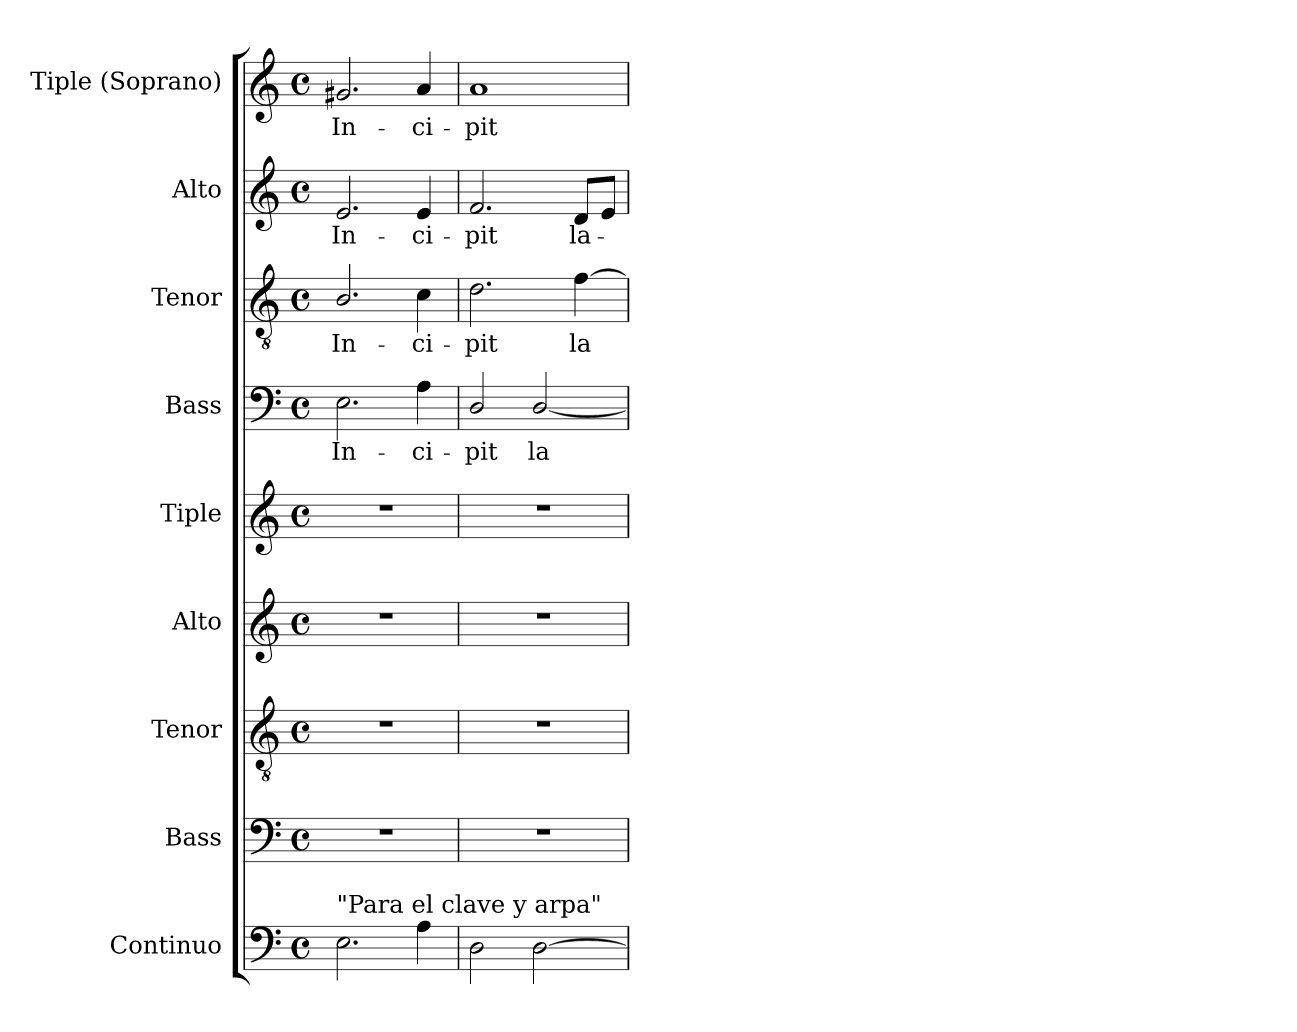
**kern	**kern	**kern	**kern	**kern	**kern	**text	**kern	**text	**kern	**text	**kern	**text
*part9	*part8	*part7	*part6	*part5	*part4	*part4	*part3	*part3	*part2	*part2	*part1	*part1
*staff9	*staff8	*staff7	*staff6	*staff5	*staff4	*staff4	*staff3	*staff3	*staff2	*staff2	*staff1	*staff1
*I"Continuo	*I"Bass	*I"Tenor	*I"Alto	*I"Tiple	*I"Bass	*	*I"Tenor	*	*I"Alto	*	*I"Tiple (Soprano)	*
*I'Cont.	*I'B.	*I'T.	*I'A.	*	*I'B.	*	*I'T.	*	*I'A.	*	*I'S.	*
!!LO:PB:g=z
*clefF4	*clefF4	*clefGv2	*clefG2	*clefG2	*clefF4	*	*clefGv2	*	*clefG2	*	*clefG2	*
*	*	*ITrd7c12	*	*	*	*	*ITrd7c12	*	*	*	*	*
*k[]	*k[]	*k[]	*k[]	*k[]	*k[]	*	*k[]	*	*k[]	*	*k[]	*
*C:	*C:	*C:	*C:	*C:	*C:	*	*C:	*	*C:	*	*C:	*
*M4/4	*M4/4	*M4/4	*M4/4	*M4/4	*M4/4	*	*M4/4	*	*M4/4	*	*M4/4	*
*met(c)	*met(c)	*met(c)	*met(c)	*met(c)	*met(c)	*	*met(c)	*	*met(c)	*	*met(c)	*
=1	=1	=1	=1	=1	=1	=1	=1	=1	=1	=1	=1	=1
!	!	!	!	!	!	!LO:LY:b:color=#000000	!	!	!	!	!	!
!	!	!	!	!	!	!	!	!LO:LY:b:color=#000000	!	!	!	!
!	!	!	!	!	!	!	!	!	!	!LO:LY:b:color=#000000	!	!
!LO:TX:a:t="Para el clave y arpa"	!	!	!	!	!	!	!	!	!	!	!	!
!	!	!	!	!	!	!	!	!	!	!	!	!LO:LY:b:color=#000000
2.Ei\	1r	1r	1r	1r	2.Ei\	In-	2.BBi/	In-	2.ei/	In-	2.g#Xi/	In-
!	!	!	!	!	!	!LO:LY:b:color=#000000	!	!	!	!	!	!
!	!	!	!	!	!	!	!	!LO:LY:b:color=#000000	!	!	!	!
!	!	!	!	!	!	!	!	!	!	!LO:LY:b:color=#000000	!	!
!	!	!	!	!	!	!	!	!	!	!	!	!LO:LY:b:color=#000000
4Ai\	.	.	.	.	4Ai\	-ci-	4Ci\	-ci-	4ei/	-ci-	4ai/	-ci-
=2	=2	=2	=2	=2	=2	=2	=2	=2	=2	=2	=2	=2
!	!	!	!	!	!	!LO:LY:b:color=#000000	!	!	!	!	!	!
!	!	!	!	!	!	!	!	!LO:LY:b:color=#000000	!	!	!	!
!	!	!	!	!	!	!	!	!	!	!LO:LY:b:color=#000000	!	!
!	!	!	!	!	!	!	!	!	!	!	!	!LO:LY:b:color=#000000
2Di\	1r	1r	1r	1r	2Di/	-pit	2.Di\	-pit	2.fi/	-pit	1ai	-pit
!	!	!	!	!	!	!LO:LY:b:color=#000000	!	!	!	!	!	!
[2Di\	.	.	.	.	[2Di/	la-	.	.	.	.	.	.
!	!	!	!	!	!	!	!	!LO:LY:b:color=#000000	!	!	!	!
!	!	!	!	!	!	!	!	!	!	!LO:LY:b:color=#000000	!	!
.	.	.	.	.	.	.	[4Fi\	la-	8di/L	la-	.	.
.	.	.	.	.	.	.	.	.	8ei/J	.	.	.
=	=	=	=	=	=	=	=	=	=	=	=	=
*-	*-	*-	*-	*-	*-	*-	*-	*-	*-	*-	*-	*-
